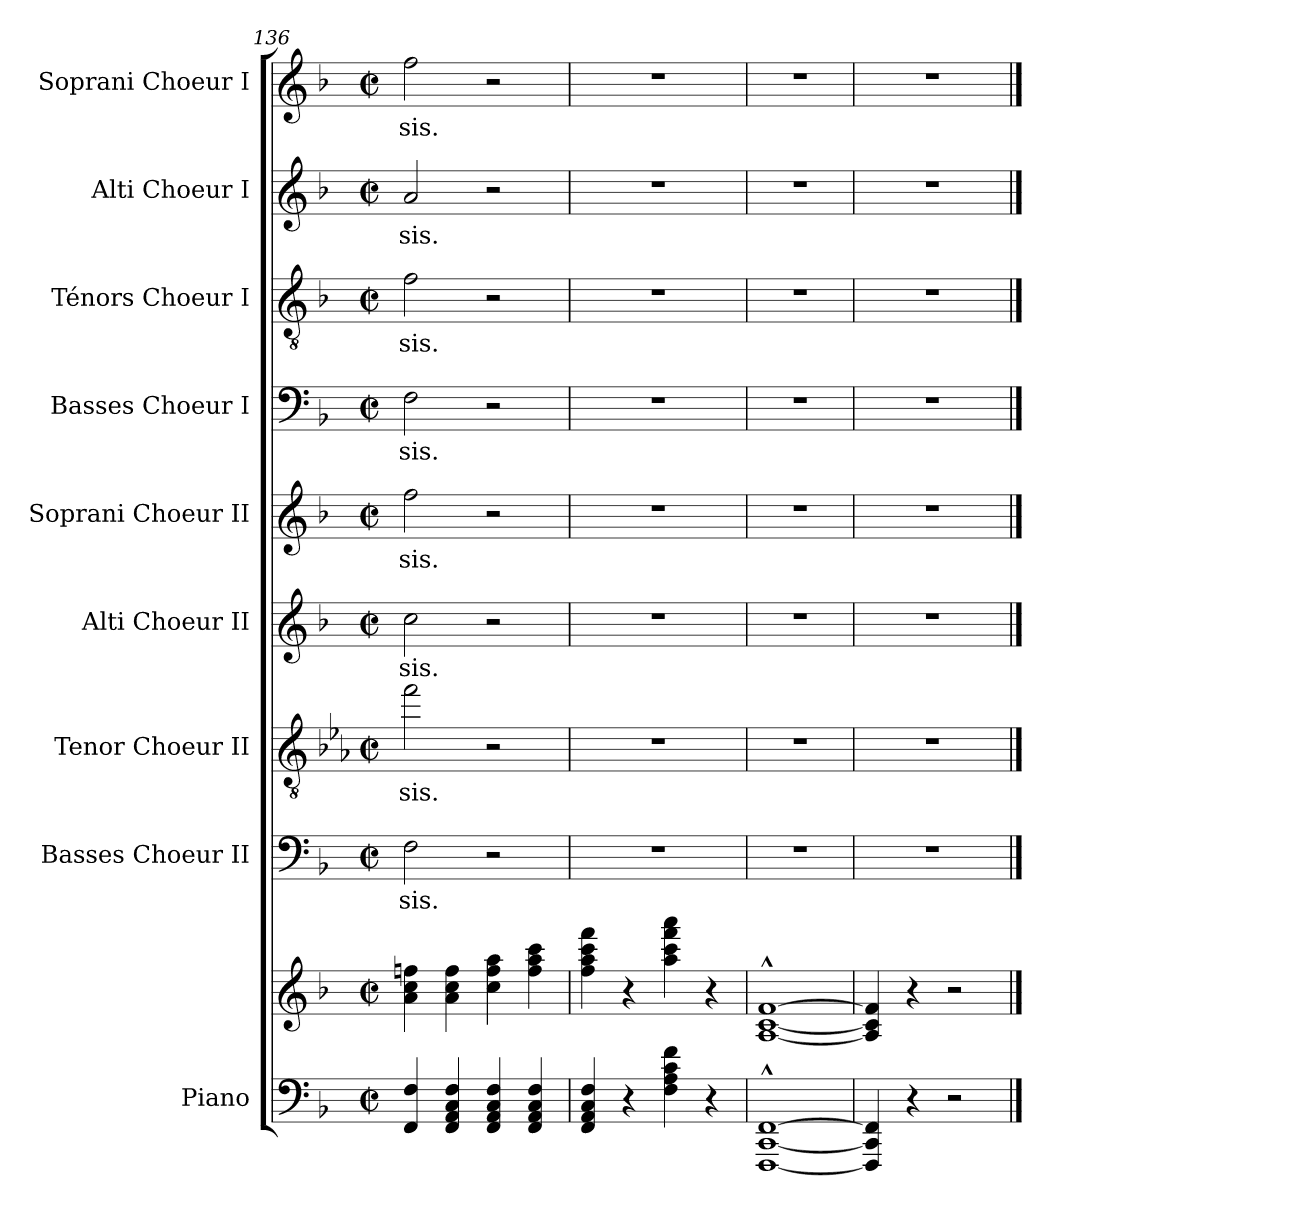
**kern	**kern	**kern	**text	**kern	**text	**kern	**text	**kern	**text	**kern	**text	**kern	**text	**kern	**text	**kern	**text
*part9	*part9	*part8	*part8	*part7	*part7	*part6	*part6	*part5	*part5	*part4	*part4	*part3	*part3	*part2	*part2	*part1	*part1
*staff10	*staff9	*staff8	*staff8	*staff7	*staff7	*staff6	*staff6	*staff5	*staff5	*staff4	*staff4	*staff3	*staff3	*staff2	*staff2	*staff1	*staff1
*I"Piano	*	*I"Basses Choeur II	*	*I"Tenor Choeur II	*	*I"Alti Choeur II	*	*I"Soprani Choeur II	*	*I"Basses Choeur I	*	*I"Ténors Choeur I	*	*I"Alti Choeur I	*	*I"Soprani Choeur I	*
*I'Pia.	*	*I'B.2	*	*I'T.2	*	*I'A.2	*	*I'S.2	*	*I'B.1	*	*I'T.1	*	*I'A.1	*	*I'S.1	*
*clefF4	*clefG2	*clefF4	*	*clefGv2	*	*clefG2	*	*clefG2	*	*clefF4	*	*clefGv2	*	*clefG2	*	*clefG2	*
*	*	*	*	*ITrd8c14	*	*	*	*	*	*	*	*	*	*	*	*	*
*k[b-]	*k[b-]	*k[b-]	*	*k[b-e-a-]	*	*k[b-]	*	*k[b-]	*	*k[b-]	*	*k[b-]	*	*k[b-]	*	*k[b-]	*
*M2/2	*M2/2	*M2/2	*	*M2/2	*	*M2/2	*	*M2/2	*	*M2/2	*	*M2/2	*	*M2/2	*	*M2/2	*
*met(c|)	*met(c|)	*met(c|)	*	*met(c|)	*	*met(c|)	*	*met(c|)	*	*met(c|)	*	*met(c|)	*	*met(c|)	*	*met(c|)	*
=136	=136	=136	=136	=136	=136	=136	=136	=136	=136	=136	=136	=136	=136	=136	=136	=136	=136
4FF/ 4F/	4a\ 4cc\ 4ffn\	2F\	-sis.	2fi\	-sis.	2cc\	-sis.	2ff\	-sis.	2F\	-sis.	2fi\	-sis.	2a/	-sis.	2ff\	-sis.
4FF/ 4AA/ 4C/ 4F/	4a\ 4cc\ 4ff\	.	.	.	.	.	.	.	.	.	.	.	.	.	.	.	.
4FF/ 4AA/ 4C/ 4F/	4cc\ 4ff\ 4aa\	2r	.	2r	.	2r	.	2r	.	2r	.	2r	.	2r	.	2r	.
4FF/ 4AA/ 4C/ 4F/	4ff\ 4aa\ 4ccc\	.	.	.	.	.	.	.	.	.	.	.	.	.	.	.	.
=137	=137	=137	=137	=137	=137	=137	=137	=137	=137	=137	=137	=137	=137	=137	=137	=137	=137
4FF/ 4AA/ 4C/ 4F/	4ff\ 4aa\ 4ccc\ 4fff\	1r	.	1r	.	1r	.	1r	.	1r	.	1r	.	1r	.	1r	.
4r	4r	.	.	.	.	.	.	.	.	.	.	.	.	.	.	.	.
4F\ 4A\ 4c\ 4f\	4aa\ 4ccc\ 4fff\ 4aaa\	.	.	.	.	.	.	.	.	.	.	.	.	.	.	.	.
4r	4r	.	.	.	.	.	.	.	.	.	.	.	.	.	.	.	.
=138	=138	=138	=138	=138	=138	=138	=138	=138	=138	=138	=138	=138	=138	=138	=138	=138	=138
[1FFF^^ [1CC^^ [1FF^^	[1A^^ [1c^^ [1f^^	1r	.	1r	.	1r	.	1r	.	1r	.	1r	.	1r	.	1r	.
=139	=139	=139	=139	=139	=139	=139	=139	=139	=139	=139	=139	=139	=139	=139	=139	=139	=139
4FFF/] 4CC/] 4FF/]	4A/] 4c/] 4f/]	1r	.	1r	.	1r	.	1r	.	1r	.	1r	.	1r	.	1r	.
4r	4r	.	.	.	.	.	.	.	.	.	.	.	.	.	.	.	.
2r	2r	.	.	.	.	.	.	.	.	.	.	.	.	.	.	.	.
==	==	==	==	==	==	==	==	==	==	==	==	==	==	==	==	==	==
*-	*-	*-	*-	*-	*-	*-	*-	*-	*-	*-	*-	*-	*-	*-	*-	*-	*-
